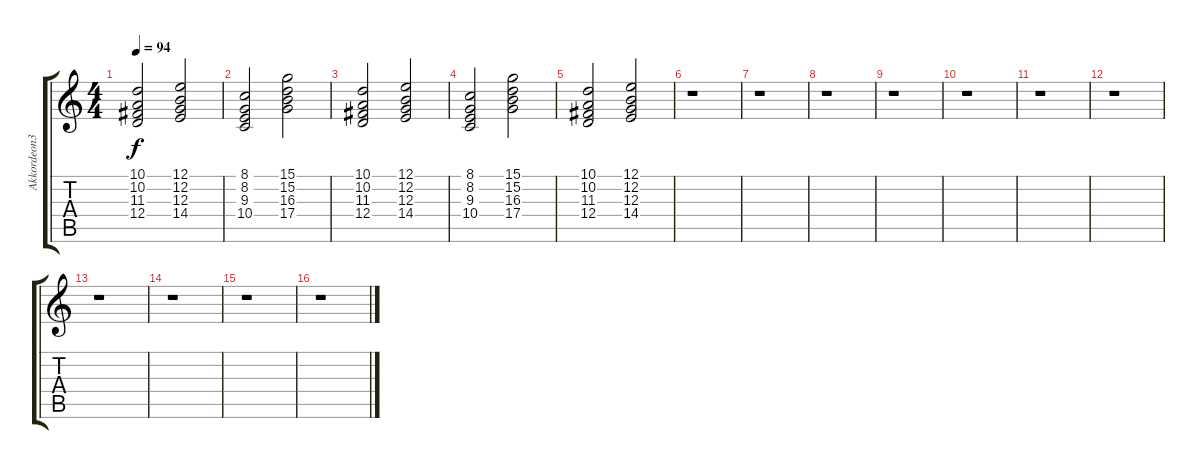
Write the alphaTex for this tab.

\track ("Akkordeon3" "Akkordeon3") {instrument accordion}
\staff {score tabs}
\tuning (E4 B3 G3 D3 A2 E2) {hide}
\ts (4 4)
\tempo 94
\clef g2
\ks c
(10.1 10.2 11.3 12.4).2{dy f} (12.1 12.2 12.3 14.4).2 |
(8.1 8.2 9.3 10.4).2 (15.1 15.2 16.3 17.4).2 |
(10.1 10.2 11.3 12.4).2 (12.1 12.2 12.3 14.4).2 |
(8.1 8.2 9.3 10.4).2 (15.1 15.2 16.3 17.4).2 |
(10.1 10.2 11.3 12.4).2 (12.1 12.2 12.3 14.4).2 |
r.1 |
r.1 |
r.1 |
r.1 |
r.1 |
r.1 |
r.1 |
r.1 |
r.1 |
r.1 |
r.1
